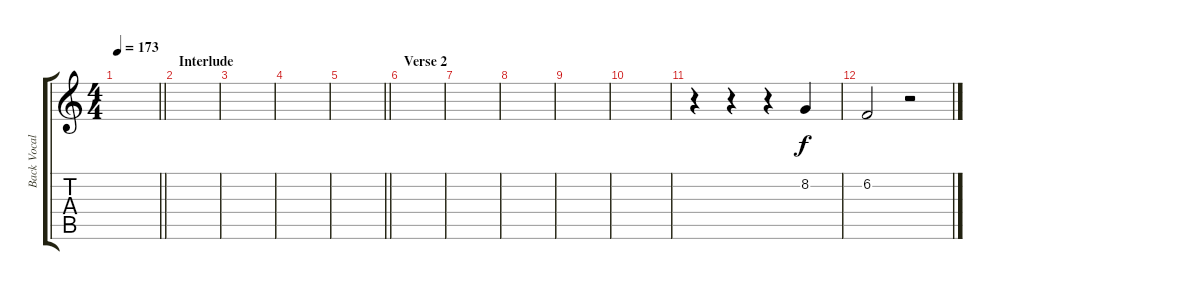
\track ("Back Vocals" "Back Vocal") {instrument tenorsax}
\staff {score tabs}
\tuning (E4 B3 G3 D3 A2 E2) {hide}
\ts (4 4)
\tempo 173
\clef g2
\barLineRight lightlight
\ks c
|
\section ("" "Interlude")
|
|
|
\barLineRight lightlight
|
\section ("" "Verse 2")
|
|
|
|
|
r.4 r.4 r.4 8.2.4 |
6.2.2 r.2
